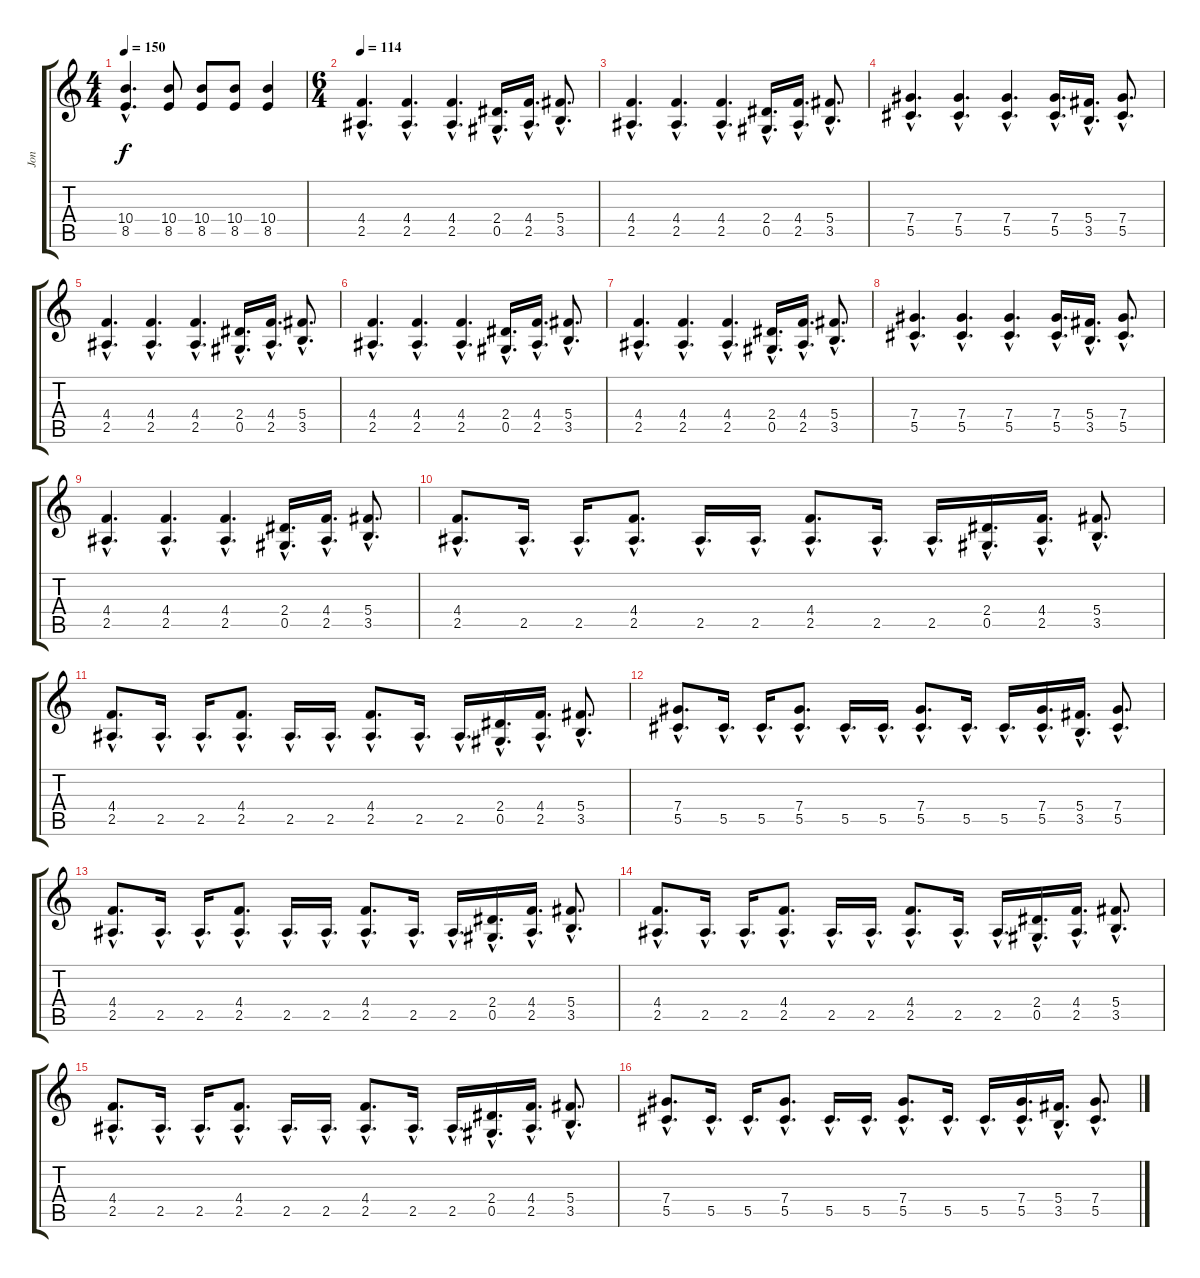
\track ("Jon" "Jon") {instrument distortionguitar}
\staff {score tabs}
\tuning (Eb4 Bb3 Gb3 Db3 Ab2 Eb2) {hide}
\ts (4 4)
\tempo 150
\clef g2
\ks c
(10.4{hac} 8.5{hac}).4{d dy f} (10.4 8.5).8 (10.4 8.5).8 (10.4 8.5).8 (10.4 8.5).4 |
\ts (6 4)
\tempo 114
(4.4{hac} 2.5{hac}).4{d} (4.4{hac} 2.5{hac}).4{d} (4.4{hac} 2.5{hac}).4{d} (2.4{hac} 0.5{hac}).16{d} (4.4{hac} 2.5{hac}).16{d} (5.4{hac} 3.5{hac}).8{d} |
(4.4{hac} 2.5{hac}).4{d} (4.4{hac} 2.5{hac}).4{d} (4.4{hac} 2.5{hac}).4{d} (2.4{hac} 0.5{hac}).16{d} (4.4{hac} 2.5{hac}).16{d} (5.4{hac} 3.5{hac}).8{d} |
(7.4{hac} 5.5{hac}).4{d} (7.4{hac} 5.5{hac}).4{d} (7.4{hac} 5.5{hac}).4{d} (7.4{hac} 5.5{hac}).16{d} (5.4{hac} 3.5{hac}).16{d} (7.4{hac} 5.5{hac}).8{d} |
(4.4{hac} 2.5{hac}).4{d} (4.4{hac} 2.5{hac}).4{d} (4.4{hac} 2.5{hac}).4{d} (2.4{hac} 0.5{hac}).16{d} (4.4{hac} 2.5{hac}).16{d} (5.4{hac} 3.5{hac}).8{d} |
(4.4{hac} 2.5{hac}).4{d} (4.4{hac} 2.5{hac}).4{d} (4.4{hac} 2.5{hac}).4{d} (2.4{hac} 0.5{hac}).16{d} (4.4{hac} 2.5{hac}).16{d} (5.4{hac} 3.5{hac}).8{d} |
(4.4{hac} 2.5{hac}).4{d} (4.4{hac} 2.5{hac}).4{d} (4.4{hac} 2.5{hac}).4{d} (2.4{hac} 0.5{hac}).16{d} (4.4{hac} 2.5{hac}).16{d} (5.4{hac} 3.5{hac}).8{d} |
(7.4{hac} 5.5{hac}).4{d} (7.4{hac} 5.5{hac}).4{d} (7.4{hac} 5.5{hac}).4{d} (7.4{hac} 5.5{hac}).16{d} (5.4{hac} 3.5{hac}).16{d} (7.4{hac} 5.5{hac}).8{d} |
(4.4{hac} 2.5{hac}).4{d} (4.4{hac} 2.5{hac}).4{d} (4.4{hac} 2.5{hac}).4{d} (2.4{hac} 0.5{hac}).16{d} (4.4{hac} 2.5{hac}).16{d} (5.4{hac} 3.5{hac}).8{d} |
(4.4{hac} 2.5{hac}).8{d} 2.5{hac}.16{d} 2.5{hac}.16{d} (4.4{hac} 2.5{hac}).8{d} 2.5{hac}.16{d} 2.5{hac}.16{d} (4.4{hac} 2.5{hac}).8{d} 2.5{hac}.16{d} 2.5{hac}.16{d} (2.4{hac} 0.5{hac}).16{d} (4.4{hac} 2.5{hac}).16{d} (5.4{hac} 3.5{hac}).8{d} |
(4.4{hac} 2.5{hac}).8{d} 2.5{hac}.16{d} 2.5{hac}.16{d} (4.4{hac} 2.5{hac}).8{d} 2.5{hac}.16{d} 2.5{hac}.16{d} (4.4{hac} 2.5{hac}).8{d} 2.5{hac}.16{d} 2.5{hac}.16{d} (2.4{hac} 0.5{hac}).16{d} (4.4{hac} 2.5{hac}).16{d} (5.4{hac} 3.5{hac}).8{d} |
(7.4{hac} 5.5{hac}).8{d} 5.5{hac}.16{d} 5.5{hac}.16{d} (7.4{hac} 5.5{hac}).8{d} 5.5{hac}.16{d} 5.5{hac}.16{d} (7.4{hac} 5.5{hac}).8{d} 5.5{hac}.16{d} 5.5{hac}.16{d} (7.4{hac} 5.5{hac}).16{d} (5.4{hac} 3.5{hac}).16{d} (7.4{hac} 5.5{hac}).8{d} |
(4.4{hac} 2.5{hac}).8{d} 2.5{hac}.16{d} 2.5{hac}.16{d} (4.4{hac} 2.5{hac}).8{d} 2.5{hac}.16{d} 2.5{hac}.16{d} (4.4{hac} 2.5{hac}).8{d} 2.5{hac}.16{d} 2.5{hac}.16{d} (2.4{hac} 0.5{hac}).16{d} (4.4{hac} 2.5{hac}).16{d} (5.4{hac} 3.5{hac}).8{d} |
(4.4{hac} 2.5{hac}).8{d volume 12} 2.5{hac}.16{d} 2.5{hac}.16{d} (4.4{hac} 2.5{hac}).8{d} 2.5{hac}.16{d} 2.5{hac}.16{d} (4.4{hac} 2.5{hac}).8{d} 2.5{hac}.16{d} 2.5{hac}.16{d} (2.4{hac} 0.5{hac}).16{d} (4.4{hac} 2.5{hac}).16{d} (5.4{hac} 3.5{hac}).8{d} |
(4.4{hac} 2.5{hac}).8{d volume 8} 2.5{hac}.16{d} 2.5{hac}.16{d} (4.4{hac} 2.5{hac}).8{d} 2.5{hac}.16{d} 2.5{hac}.16{d} (4.4{hac} 2.5{hac}).8{d} 2.5{hac}.16{d} 2.5{hac}.16{d} (2.4{hac} 0.5{hac}).16{d} (4.4{hac} 2.5{hac}).16{d} (5.4{hac} 3.5{hac}).8{d} |
(7.4{hac} 5.5{hac}).8{d volume 4} 5.5{hac}.16{d} 5.5{hac}.16{d} (7.4{hac} 5.5{hac}).8{d} 5.5{hac}.16{d} 5.5{hac}.16{d} (7.4{hac} 5.5{hac}).8{d} 5.5{hac}.16{d} 5.5{hac}.16{d} (7.4{hac} 5.5{hac}).16{d} (5.4{hac} 3.5{hac}).16{d} (7.4{hac} 5.5{hac}).8{d}
